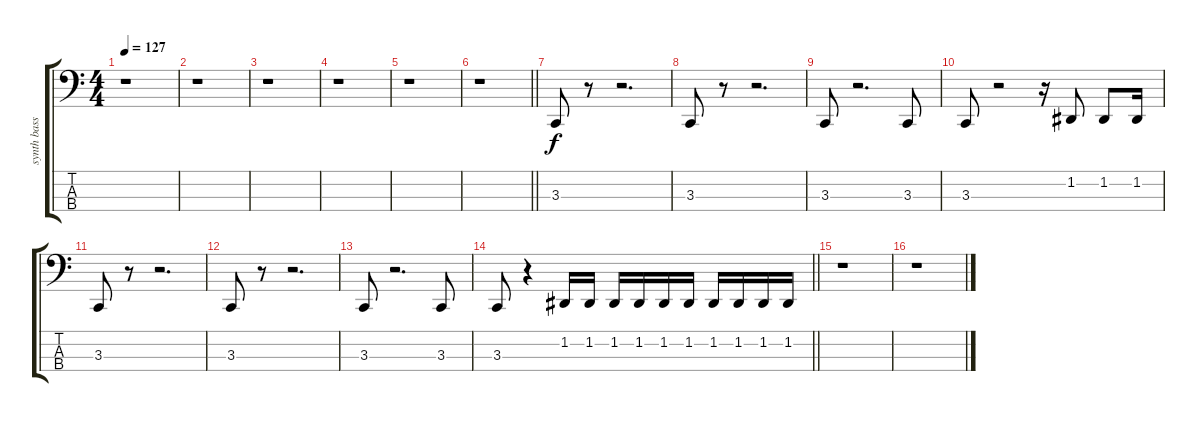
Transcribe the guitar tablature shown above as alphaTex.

\track ("synth bass" "synth bass") {instrument lead2sawtooth}
\staff {score tabs}
\tuning (G2 D2 A1 E1) {hide}
\ts (4 4)
\tempo 127
\clef f4
\ks c
r.1{dy f instrument lead2sawtooth} |
r.1 |
r.1 |
r.1 |
r.1 |
\barLineRight lightlight
r.1 |
3.3.8 r.8 r.2{d} |
3.3.8 r.8 r.2{d} |
3.3.8 r.2{d} 3.3.8 |
3.3.8 r.2 r.16 1.2.8 1.2.8 1.2.16 |
3.3.8 r.8 r.2{d} |
3.3.8 r.8 r.2{d} |
3.3.8 r.2{d} 3.3.8 |
\barLineRight lightlight
3.3.8 r.4 1.2.16 1.2.16 1.2.16 1.2.16 1.2.16 1.2.16 1.2.16 1.2.16 1.2.16 1.2.16 |
r.1 |
r.1
